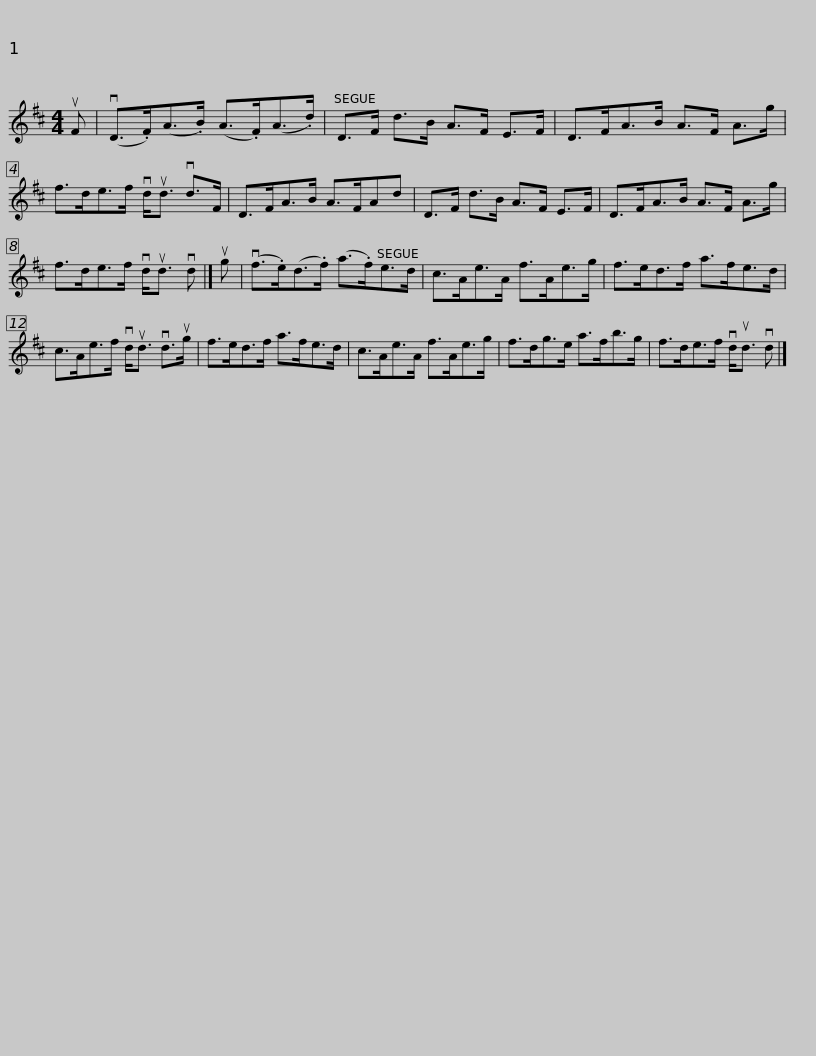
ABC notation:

X:1
L:1/8
M:4/4
I:linebreak $
K:D
V:1 treble
V:1
 uF | (vD>.F)(A>.B) (A>.F)(A>.d) | D>F d>B A>F E>F | D>FA>B A>F A>g | f>de>f vd<ud vd>F |$ %5
 D>FA>B A>FAd | D>F d>B A>F E>F | D>FA>B A>F A>g | f>de>f vd<ud vd |] ug |$ %10
 (vf>.e)(d>.f) (a>.f)e>d | c>Ae>A f>Ae>g | f>ed>f a>fe>d | c>Ae>f vd<ud vd>ug |$ f>ed>f a>fe>d | %15
 c>Ae>A f>Ae>g | f>dg>e a>fb>g | f>de>f vd<ud vd |] %18
